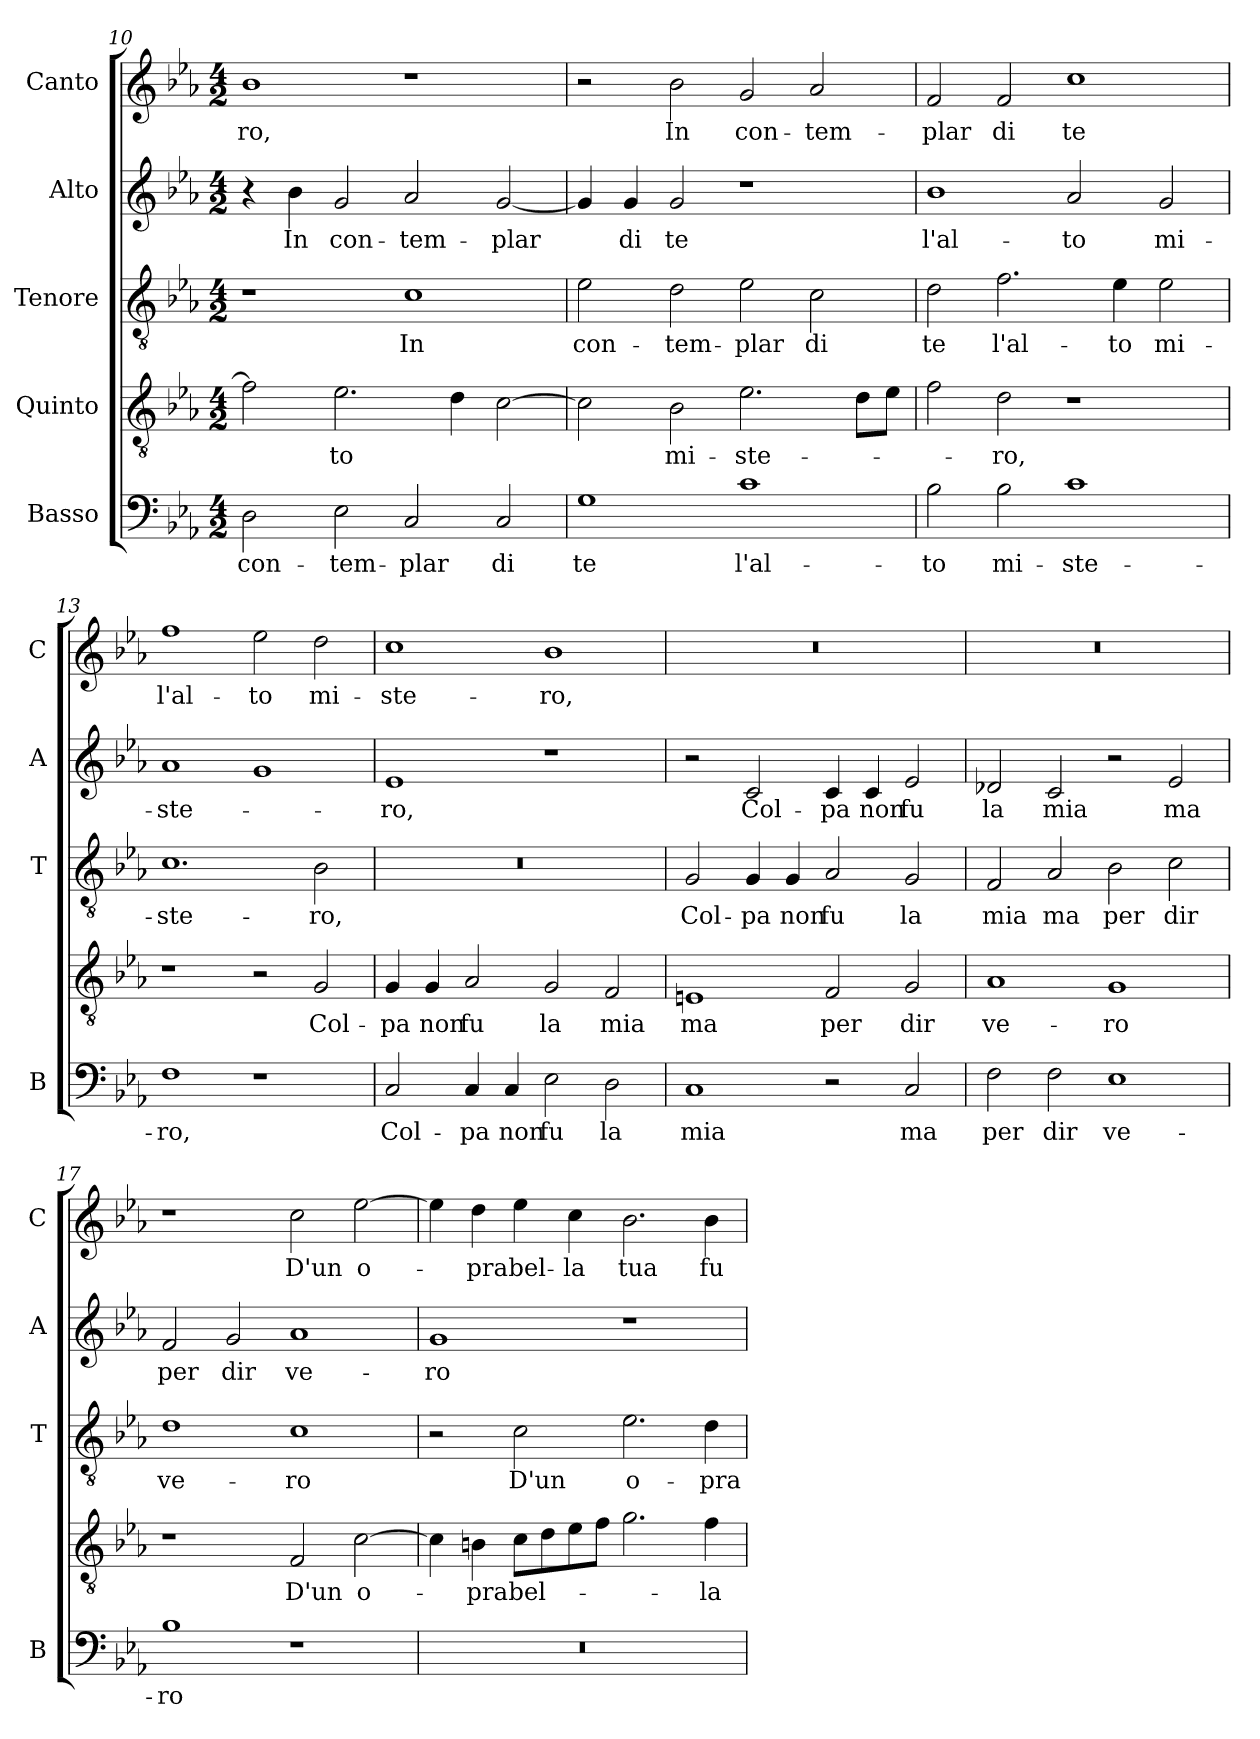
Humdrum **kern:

**kern	**text	**kern	**text	**kern	**text	**kern	**text	**kern	**text
*part5	*part5	*part4	*part4	*part3	*part3	*part2	*part2	*part1	*part1
*staff5	*staff5	*staff4	*staff4	*staff3	*staff3	*staff2	*staff2	*staff1	*staff1
*I"Basso	*	*I"Quinto	*	*I"Tenore	*	*I"Alto	*	*I"Canto	*
*I'B	*	*	*	*I'T	*	*I'A	*	*I'C	*
*clefF4	*	*clefGv2	*	*clefGv2	*	*clefG2	*	*clefG2	*
*k[b-e-a-]	*	*k[b-e-a-]	*	*k[b-e-a-]	*	*k[b-e-a-]	*	*k[b-e-a-]	*
*E-:	*	*E-:	*	*E-:	*	*E-:	*	*E-:	*
*M4/2	*	*M4/2	*	*M4/2	*	*M4/2	*	*M4/2	*
=10	=10	=10	=10	=10	=10	=10	=10	=10	=10
!	!LO:LY:b	!	!	!	!	!	!	!	!LO:LY:b
2D\	con-	2f\]	.	1r	.	4r	.	1b-	-ro,
!	!	!	!	!	!	!	!LO:LY:b	!	!
.	.	.	.	.	.	4b-\	In	.	.
!	!LO:LY:b	!	!LO:LY:b	!	!	!	!LO:LY:b	!	!
2E-\	-tem-	2.e-\	-to	.	.	2g/	con-	.	.
!	!LO:LY:b	!	!	!	!LO:LY:b	!	!LO:LY:b	!	!
2C/	-plar	.	.	1c	In	2a-/	-tem-	1r	.
.	.	4d\	.	.	.	.	.	.	.
!	!LO:LY:b	!	!	!	!	!	!LO:LY:b	!	!
2C/	di	[2c\	.	.	.	[2g/	-plar	.	.
=11	=11	=11	=11	=11	=11	=11	=11	=11	=11
!	!LO:LY:b	!	!	!	!LO:LY:b	!	!	!	!
1G	te	2c\]	.	2e-\	con-	4g/]	.	2r	.
!	!	!	!	!	!	!	!LO:LY:b	!	!
.	.	.	.	.	.	4g/	di	.	.
!	!	!	!LO:LY:b	!	!LO:LY:b	!	!LO:LY:b	!	!LO:LY:b
.	.	2B-\	mi-	2d\	-tem-	2g/	te	2b-\	In
!	!LO:LY:b	!	!LO:LY:b	!	!LO:LY:b	!	!	!	!LO:LY:b
1c	l'al-	2.e-\	-ste-	2e-\	-plar	1r	.	2g/	con-
!	!	!	!	!	!LO:LY:b	!	!	!	!LO:LY:b
.	.	.	.	2c\	di	.	.	2a-/	-tem-
.	.	8d\L	.	.	.	.	.	.	.
.	.	8e-\J	.	.	.	.	.	.	.
=12	=12	=12	=12	=12	=12	=12	=12	=12	=12
!	!LO:LY:b	!	!	!	!LO:LY:b	!	!LO:LY:b	!	!LO:LY:b
2B-\	-to	2f\	.	2d\	te	1b-	l'al-	2f/	-plar
!	!LO:LY:b	!	!LO:LY:b	!	!LO:LY:b	!	!	!	!LO:LY:b
2B-\	mi-	2d\	-ro,	2.f\	l'al-	.	.	2f/	di
!	!LO:LY:b	!	!	!	!	!	!LO:LY:b	!	!LO:LY:b
1c	-ste-	1r	.	.	.	2a-/	-to	1cc	te
!	!	!	!	!	!LO:LY:b	!	!	!	!
.	.	.	.	4e-\	-to	.	.	.	.
!	!	!	!	!	!LO:LY:b	!	!LO:LY:b	!	!
.	.	.	.	2e-\	mi-	2g/	mi-	.	.
!!LO:LB:g=z
=13	=13	=13	=13	=13	=13	=13	=13	=13	=13
!	!LO:LY:b	!	!	!	!LO:LY:b	!	!LO:LY:b	!	!LO:LY:b
1F	-ro,	1r	.	1.c	-ste-	1a-	-ste-	1ff	l'al-
!	!	!	!	!	!	!	!	!	!LO:LY:b
1r	.	2r	.	.	.	1g	.	2ee-\	-to
!	!	!	!LO:LY:b	!	!LO:LY:b	!	!	!	!LO:LY:b
.	.	2G/	Col-	2B-\	-ro,	.	.	2dd\	mi-
=14	=14	=14	=14	=14	=14	=14	=14	=14	=14
!	!LO:LY:b	!	!LO:LY:b	!	!	!	!LO:LY:b	!	!LO:LY:b
2C/	Col-	4G/	-pa	0r	.	1e-	-ro,	1cc	-ste-
!	!	!	!LO:LY:b	!	!	!	!	!	!
.	.	4G/	non	.	.	.	.	.	.
!	!LO:LY:b	!	!LO:LY:b	!	!	!	!	!	!
4C/	-pa	2A-/	fu	.	.	.	.	.	.
!	!LO:LY:b	!	!	!	!	!	!	!	!
4C/	non	.	.	.	.	.	.	.	.
!	!LO:LY:b	!	!LO:LY:b	!	!	!	!	!	!LO:LY:b
2E-\	fu	2G/	la	.	.	1r	.	1b-	-ro,
!	!LO:LY:b	!	!LO:LY:b	!	!	!	!	!	!
2D\	la	2F/	mia	.	.	.	.	.	.
=15	=15	=15	=15	=15	=15	=15	=15	=15	=15
!	!LO:LY:b	!	!LO:LY:b	!	!LO:LY:b	!	!	!	!
1C	mia	1En	ma	2G/	Col-	2r	.	0r	.
!	!	!	!	!	!LO:LY:b	!	!LO:LY:b	!	!
.	.	.	.	4G/	-pa	2c/	Col-	.	.
!	!	!	!	!	!LO:LY:b	!	!	!	!
.	.	.	.	4G/	non	.	.	.	.
!	!	!	!LO:LY:b	!	!LO:LY:b	!	!LO:LY:b	!	!
2r	.	2F/	per	2A-/	fu	4c/	-pa	.	.
!	!	!	!	!	!	!	!LO:LY:b	!	!
.	.	.	.	.	.	4c/	non	.	.
!	!LO:LY:b	!	!LO:LY:b	!	!LO:LY:b	!	!LO:LY:b	!	!
2C/	ma	2G/	dir	2G/	la	2e-/	fu	.	.
=16	=16	=16	=16	=16	=16	=16	=16	=16	=16
!	!LO:LY:b	!	!LO:LY:b	!	!LO:LY:b	!	!LO:LY:b	!	!
2F\	per	1A-	ve-	2F/	mia	2d-X/	la	0r	.
!	!LO:LY:b	!	!	!	!LO:LY:b	!	!LO:LY:b	!	!
2F\	dir	.	.	2A-/	ma	2c/	mia	.	.
!	!LO:LY:b	!	!LO:LY:b	!	!LO:LY:b	!	!	!	!
1E-	ve-	1G	-ro	2B-\	per	2r	.	.	.
!	!	!	!	!	!LO:LY:b	!	!LO:LY:b	!	!
.	.	.	.	2c\	dir	2e-/	ma	.	.
!!LO:LB:g=z
=17	=17	=17	=17	=17	=17	=17	=17	=17	=17
!	!LO:LY:b	!	!	!	!LO:LY:b	!	!LO:LY:b	!	!
1B-	-ro	1r	.	1d	ve-	2f/	per	1r	.
!	!	!	!	!	!	!	!LO:LY:b	!	!
.	.	.	.	.	.	2g/	dir	.	.
!	!	!	!LO:LY:b	!	!LO:LY:b	!	!LO:LY:b	!	!LO:LY:b
1r	.	2F/	D'un	1c	-ro	1a-	ve-	2cc\	D'un
!	!	!	!LO:LY:b	!	!	!	!	!	!LO:LY:b
.	.	[2c\	o-	.	.	.	.	[2ee-\	o-
=18	=18	=18	=18	=18	=18	=18	=18	=18	=18
!	!	!	!	!	!	!	!LO:LY:b	!	!
0r	.	4c\]	.	2r	.	1g	-ro	4ee-\]	.
!	!	!	!LO:LY:b	!	!	!	!	!	!LO:LY:b
.	.	4Bn\	-pra	.	.	.	.	4dd\	-pra
!	!	!	!LO:LY:b	!	!LO:LY:b	!	!	!	!LO:LY:b
.	.	8c\L	bel-	2c\	D'un	.	.	4ee-\	bel-
.	.	8d\	.	.	.	.	.	.	.
!	!	!	!	!	!	!	!	!	!LO:LY:b
.	.	8e-\	.	.	.	.	.	4cc\	-la
.	.	8f\J	.	.	.	.	.	.	.
!	!	!	!	!	!LO:LY:b	!	!	!	!LO:LY:b
.	.	2.g\	.	2.e-\	o-	1r	.	2.b-\	tua
!	!	!	!LO:LY:b	!	!LO:LY:b	!	!	!	!LO:LY:b
.	.	4f\	-la	4d\	-pra	.	.	4b-\	fu
=	=	=	=	=	=	=	=	=	=
*-	*-	*-	*-	*-	*-	*-	*-	*-	*-
